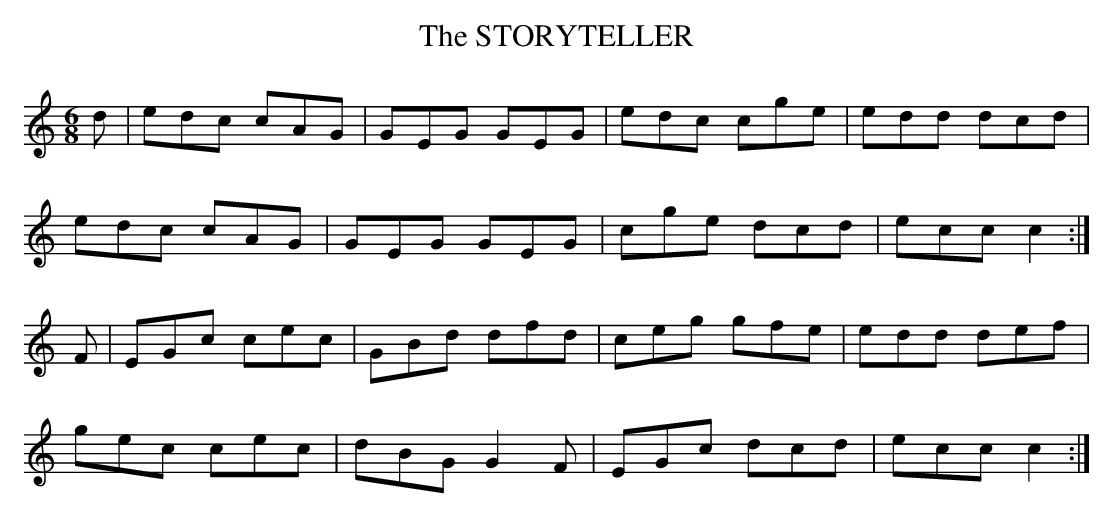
X:1
T:STORYTELLER, The
M:6/8
L:1/8
K:C
d|edc cAG|GEG GEG|edc cge|edd dcd|
edc cAG|GEG GEG|cge dcd|ecc c2 :|
F|EGc cec|GBd dfd|ceg gfe|edd def|
gec cec|dBG G2F|EGc dcd|ecc c2 :|
